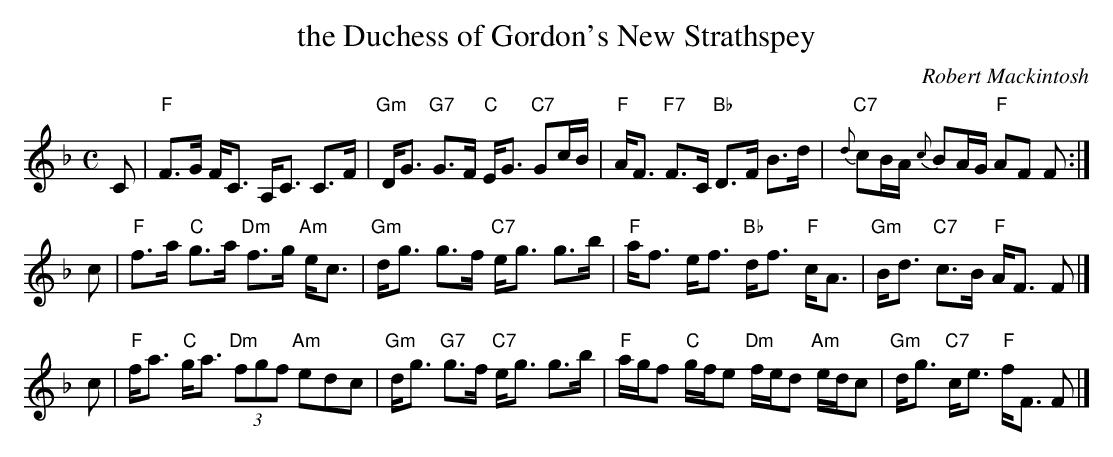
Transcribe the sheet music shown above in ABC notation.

X:1
T: the Duchess of Gordon's New Strathspey
C: Robert Mackintosh
M: C
L: 1/8
K: F
C \
| "F"F>G F<C A,<C C>F | "Gm"D<G "G7"G>F "C"E<G "C7"Gc/B/ \
| "F"A<F "F7"F>C "Bb"D>F B>d | "C7"{d}cB/A/ {c}BA/G/ "F"AF F :|
c \
| "F"f>a "C"g>a "Dm"f>g "Am"e<c | "Gm"d<g g>f "C7"e<g g>b \
| "F"a<f e<f "Bb"d<f "F"c<A | "Gm"B<d "C7"c>B "F"A<F F |]
c \
| "F"f<a "C"g<a "Dm"(3fgf "Am"edc | "Gm"d<g "G7"g>f "C7"e<g g>b \
| "F"a/g/f "C"g/f/e "Dm"f/e/d "Am"e/d/c | "Gm"d<g "C7"c<e "F"f<F F |]
